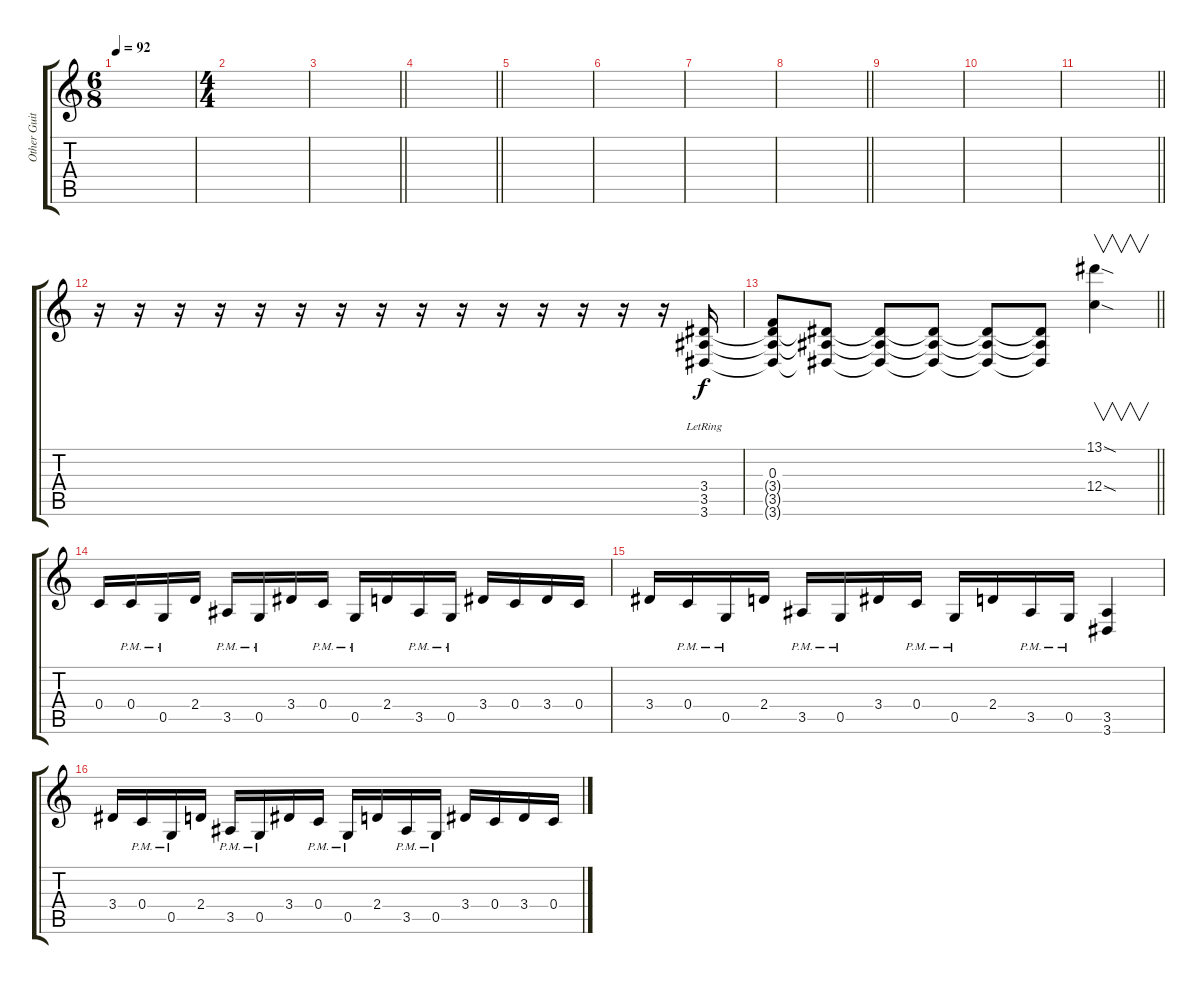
\track ("Other Guitar 1 (Studio)" "Other Guit") {instrument distortionguitar}
\staff {score tabs}
\tuning (D4 A3 F3 C3 G2 C2) {hide}
\ts (6 8)
\tempo 92
\clef g2
\ks c
|
\ts (4 4)
|
\barLineRight lightlight
|
\barLineRight lightlight
|
|
|
|
\barLineRight lightlight
|
|
|
\barLineRight lightlight
|
r.16 r.16 r.16 r.16 r.16 r.16 r.16 r.16 r.16 r.16 r.16 r.16 r.16 r.16 r.16 (3.4{lr} 3.5 3.6).16 |
\barLineRight lightlight
(0.3 3.4{t} 3.5{t} 3.6{t}).8 (3.4{t} 3.5{t} 3.6{t}).8 (3.4{t} 3.5{t} 3.6{t}).8 (3.4{t} 3.5{t} 3.6{t}).8 (3.4{t} 3.5{t} 3.6{t}).8 (3.4{t} 3.5{t} 3.6{t}).8 (13.1{sod} 12.4{sod}).4{v volume 10} |
0.4.16{volume 16 instrument distortionguitar} 0.4{pm}.16 0.5{pm}.16 2.4.16 3.5{pm}.16 0.5{pm}.16 3.4.16 0.4{pm}.16 0.5{pm}.16 2.4.16 3.5{pm}.16 0.5{pm}.16 3.4.16 0.4.16 3.4.16 0.4.16 |
3.4.16 0.4{pm}.16 0.5{pm}.16 2.4.16 3.5{pm}.16 0.5{pm}.16 3.4.16 0.4{pm}.16 0.5{pm}.16 2.4.16 3.5{pm}.16 0.5{pm}.16 (3.5 3.6).4 |
3.4.16{instrument distortionguitar} 0.4{pm}.16 0.5{pm}.16 2.4.16 3.5{pm}.16 0.5{pm}.16 3.4.16 0.4{pm}.16 0.5{pm}.16 2.4.16 3.5{pm}.16 0.5{pm}.16 3.4.16 0.4.16 3.4.16 0.4.16
